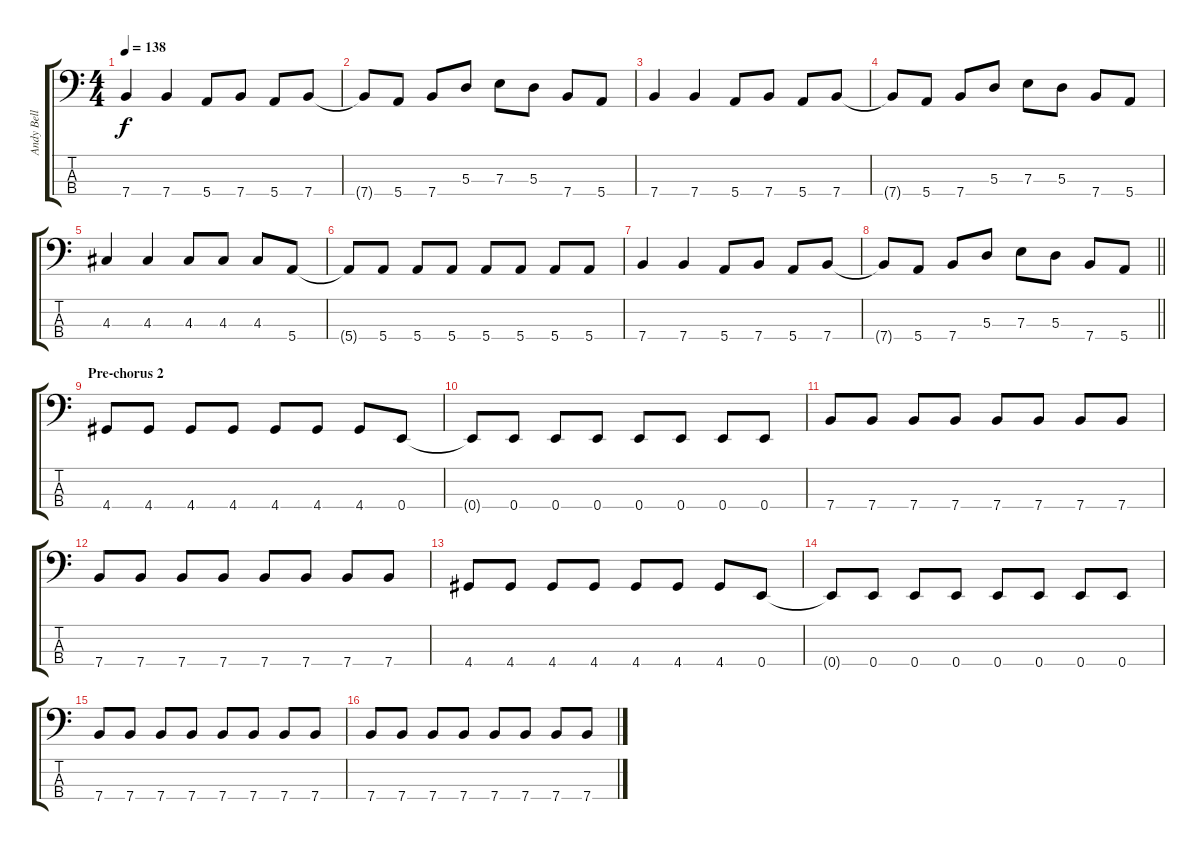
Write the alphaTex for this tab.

\track ("Andy Bell" "Andy Bell") {instrument electricbasspick}
\staff {score tabs}
\tuning (G2 D2 A1 E1) {hide}
\ts (4 4)
\tempo 138
\clef f4
\ks c
7.4.4{dy f} 7.4.4 5.4.8 7.4.8 5.4.8 7.4.8 |
7.4{t}.8 5.4.8 7.4.8 5.3.8 7.3.8 5.3.8 7.4.8 5.4.8 |
7.4.4 7.4.4 5.4.8 7.4.8 5.4.8 7.4.8 |
7.4{t}.8 5.4.8 7.4.8 5.3.8 7.3.8 5.3.8 7.4.8 5.4.8 |
4.3.4 4.3.4 4.3.8 4.3.8 4.3.8 5.4.8 |
5.4{t}.8 5.4.8 5.4.8 5.4.8 5.4.8 5.4.8 5.4.8 5.4.8 |
7.4.4 7.4.4 5.4.8 7.4.8 5.4.8 7.4.8 |
\barLineRight lightlight
7.4{t}.8 5.4.8 7.4.8 5.3.8 7.3.8 5.3.8 7.4.8 5.4.8 |
\section ("" "Pre-chorus 2")
4.4.8 4.4.8 4.4.8 4.4.8 4.4.8 4.4.8 4.4.8 0.4.8 |
0.4{t}.8 0.4.8 0.4.8 0.4.8 0.4.8 0.4.8 0.4.8 0.4.8 |
7.4.8 7.4.8 7.4.8 7.4.8 7.4.8 7.4.8 7.4.8 7.4.8 |
7.4.8 7.4.8 7.4.8 7.4.8 7.4.8 7.4.8 7.4.8 7.4.8 |
4.4.8 4.4.8 4.4.8 4.4.8 4.4.8 4.4.8 4.4.8 0.4.8 |
0.4{t}.8 0.4.8 0.4.8 0.4.8 0.4.8 0.4.8 0.4.8 0.4.8 |
7.4.8 7.4.8 7.4.8 7.4.8 7.4.8 7.4.8 7.4.8 7.4.8 |
7.4.8 7.4.8 7.4.8 7.4.8 7.4.8 7.4.8 7.4.8 7.4.8
